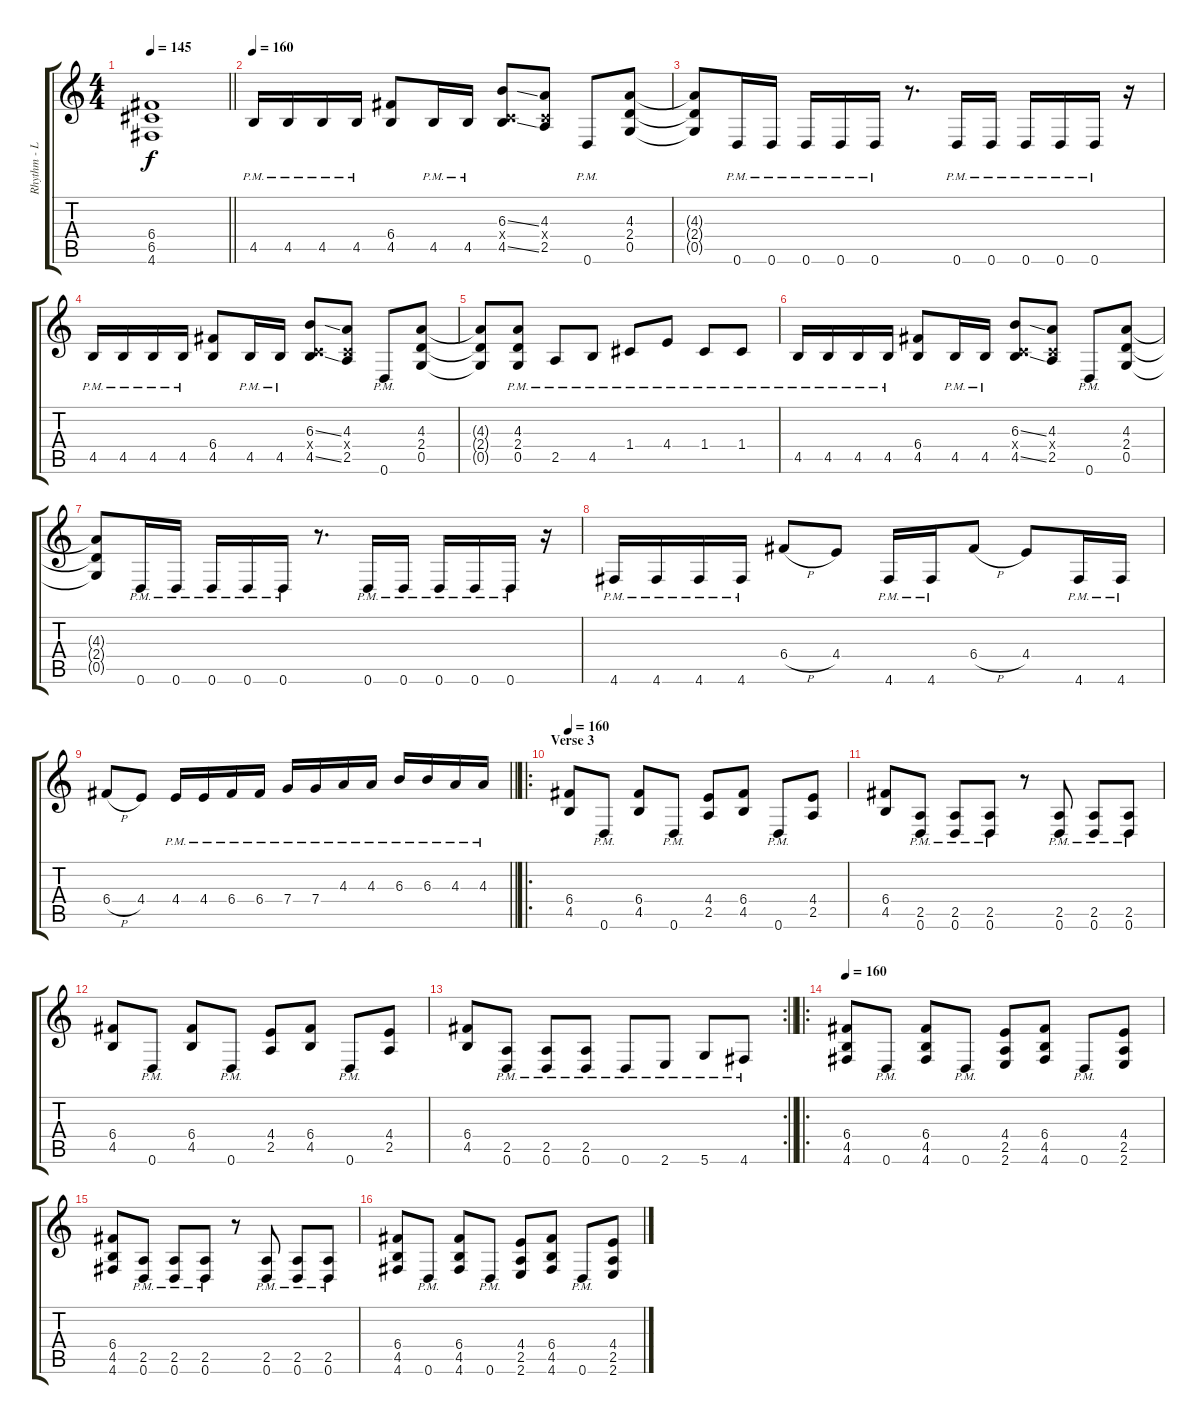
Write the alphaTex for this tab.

\track ("Rhythm - Left" "Rhythm - L") {instrument distortionguitar}
\staff {score tabs}
\tuning (D4 A3 F3 C3 G2 D2) {hide}
\ts (4 4)
\tempo 145
\clef g2
\barLineRight lightlight
\ks c
(6.4 6.5 4.6).1{dy f} |
\section ("" "")
\tempo 160
4.5{pm}.16 4.5{pm}.16 4.5{pm}.16 4.5{pm}.16 (6.4 4.5).8 4.5{pm}.16 4.5{pm}.16 (6.3{ss} 0.4{x} 4.5{ss}).8 (4.3 0.4{x} 2.5).8 0.6{pm}.8 (4.3 2.4 0.5).8 |
(4.3{t} 2.4{t} 0.5{t}).8 0.6{pm}.16 0.6{pm}.16 0.6{pm}.16 0.6{pm}.16 0.6{pm}.16 r.8{d} 0.6{pm}.16 0.6{pm}.16 0.6{pm}.16 0.6{pm}.16 0.6{pm}.16 r.16 |
4.5{pm}.16 4.5{pm}.16 4.5{pm}.16 4.5{pm}.16 (6.4 4.5).8 4.5{pm}.16 4.5{pm}.16 (6.3{ss} 0.4{x} 4.5{ss}).8 (4.3 0.4{x} 2.5).8 0.6{pm}.8 (4.3 2.4 0.5).8 |
(4.3{t} 2.4{t} 0.5{t}).8 (4.3{pm} 2.4{pm} 0.5{pm}).8 2.5{pm}.8 4.5{pm}.8 1.4{pm}.8 4.4{pm}.8 1.4{pm}.8 1.4{pm}.8 |
4.5{pm}.16 4.5{pm}.16 4.5{pm}.16 4.5{pm}.16 (6.4 4.5).8 4.5{pm}.16 4.5{pm}.16 (6.3{ss} 0.4{x} 4.5{ss}).8 (4.3 0.4{x} 2.5).8 0.6{pm}.8 (4.3 2.4 0.5).8 |
(4.3{t} 2.4{t} 0.5{t}).8 0.6{pm}.16 0.6{pm}.16 0.6{pm}.16 0.6{pm}.16 0.6{pm}.16 r.8{d} 0.6{pm}.16 0.6{pm}.16 0.6{pm}.16 0.6{pm}.16 0.6{pm}.16 r.16 |
4.6{pm}.16 4.6{pm}.16 4.6{pm}.16 4.6{pm}.16 6.4{h}.8 4.4.8 4.6{pm}.16 4.6{pm}.16 6.4{h}.8 4.4.8 4.6{pm}.16 4.6{pm}.16 |
\barLineRight lightlight
6.4{h}.8 4.4.8 4.4{pm}.16 4.4{pm}.16 6.4{pm}.16 6.4{pm}.16 7.4{pm}.16 7.4{pm}.16 4.3{pm}.16 4.3{pm}.16 6.3{pm}.16 6.3{pm}.16 4.3{pm}.16 4.3{pm}.16 |
\ro
\section ("" "Verse 3")
\tempo 160
(6.4 4.5).8 0.6{pm}.8 (6.4 4.5).8 0.6{pm}.8 (4.4 2.5).8 (6.4 4.5).8 0.6{pm}.8 (4.4 2.5).8 |
(6.4 4.5).8 (2.5{pm} 0.6{pm}).8 (2.5{pm} 0.6{pm}).8 (2.5{pm} 0.6{pm}).8 r.8 (2.5{pm} 0.6{pm}).8 (2.5{pm} 0.6{pm}).8 (2.5{pm} 0.6{pm}).8 |
(6.4 4.5).8 0.6{pm}.8 (6.4 4.5).8 0.6{pm}.8 (4.4 2.5).8 (6.4 4.5).8 0.6{pm}.8 (4.4 2.5).8 |
\rc 2
\barLineRight lightlight
(6.4 4.5).8 (2.5{pm} 0.6{pm}).8 (2.5{pm} 0.6{pm}).8 (2.5{pm} 0.6{pm}).8 0.6{pm}.8 2.6{pm}.8 5.6{pm}.8 4.6{pm}.8 |
\ro
\section ("" "")
\tempo 160
(6.4 4.5 4.6).8 0.6{pm}.8 (6.4 4.5 4.6).8 0.6{pm}.8 (4.4 2.5 2.6).8 (6.4 4.5 4.6).8 0.6{pm}.8 (4.4 2.5 2.6).8 |
(6.4 4.5 4.6).8 (2.5{pm} 0.6{pm}).8 (2.5{pm} 0.6{pm}).8 (2.5{pm} 0.6{pm}).8 r.8 (2.5{pm} 0.6{pm}).8 (2.5{pm} 0.6{pm}).8 (2.5{pm} 0.6{pm}).8 |
(6.4 4.5 4.6).8 0.6{pm}.8 (6.4 4.5 4.6).8 0.6{pm}.8 (4.4 2.5 2.6).8 (6.4 4.5 4.6).8 0.6{pm}.8 (4.4 2.5 2.6).8
